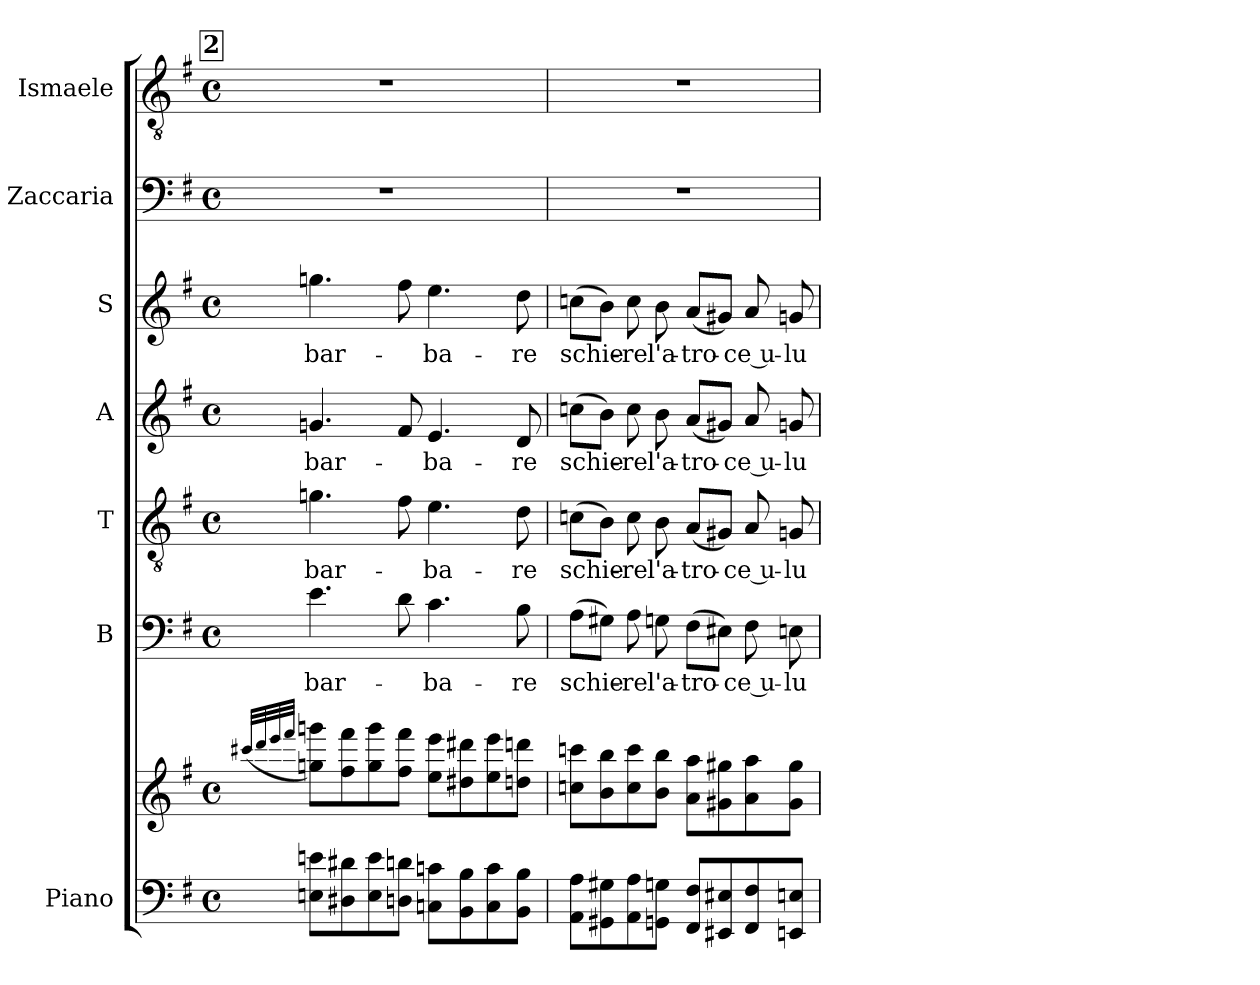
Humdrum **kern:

**kern	**kern	**kern	**text	**kern	**text	**kern	**text	**kern	**text	**kern	**kern
*part7	*part7	*part6	*part6	*part5	*part5	*part4	*part4	*part3	*part3	*part2	*part1
*staff8	*staff7	*staff6	*staff6	*staff5	*staff5	*staff4	*staff4	*staff3	*staff3	*staff2	*staff1
*I"Piano	*	*I"B	*	*I"T	*	*I"A	*	*I"S	*	*I"Zaccaria	*I"Ismaele
*I'Pno	*	*I'B	*	*I'T	*	*I'A	*	*I'S	*	*	*
!!LO:LB:g=z
*clefF4	*clefG2	*clefF4	*	*clefGv2	*	*clefG2	*	*clefG2	*	*clefF4	*clefGv2
*k[f#]	*k[f#]	*k[f#]	*	*k[f#]	*	*k[f#]	*	*k[f#]	*	*k[f#]	*k[f#]
*M4/4	*M4/4	*M4/4	*	*M4/4	*	*M4/4	*	*M4/4	*	*M4/4	*M4/4
*met(c)	*met(c)	*met(c)	*	*met(c)	*	*met(c)	*	*met(c)	*	*met(c)	*met(c)
!!LO:REH:place=s1:a:B:fs=14:t=2
=33	=33	=33	=33	=33	=33	=33	=33	=33	=33	=33	=33
.	(32qccc#X/LLL	.	.	.	.	.	.	.	.	.	.
.	32qddd/	.	.	.	.	.	.	.	.	.	.
.	32qeee/	.	.	.	.	.	.	.	.	.	.
.	32qfff#/JJJ	.	.	.	.	.	.	.	.	.	.
!	!	!	!LO:LY:b	!	!LO:LY:b	!	!LO:LY:b	!	!LO:LY:b	!	!
8En\ 8en\L	8ggn\ 8gggn\L)	4.e\	bar-	4.gn\	bar-	4.gn/	bar-	4.ggn\	bar-	1r	1r
8D#X\ 8d#X\	8ff#\ 8fff#\	.	.	.	.	.	.	.	.	.	.
8E\ 8e\	8gg\ 8ggg\	.	.	.	.	.	.	.	.	.	.
8Dn\ 8dn\J	8ff#\ 8fff#\J	8d\	.	8f#\	.	8f#/	.	8ff#\	.	.	.
!	!	!	!LO:LY:b	!	!LO:LY:b	!	!LO:LY:b	!	!LO:LY:b	!	!
8Cn\ 8cn\L	8ee\ 8eee\L	4.c\	-ba-	4.e\	-ba-	4.e/	-ba-	4.ee\	-ba-	.	.
8BB\ 8B\	8dd#X\ 8ddd#X\	.	.	.	.	.	.	.	.	.	.
8C\ 8c\	8ee\ 8eee\	.	.	.	.	.	.	.	.	.	.
!	!	!	!LO:LY:b	!	!LO:LY:b	!	!LO:LY:b	!	!LO:LY:b	!	!
8BB\ 8B\J	8ddn\ 8dddn\J	8B\	-re	8d\	-re	8d/	-re	8dd\	-re	.	.
=34	=34	=34	=34	=34	=34	=34	=34	=34	=34	=34	=34
!	!	!	!LO:LY:b	!	!LO:LY:b	!	!LO:LY:b	!	!LO:LY:b	!	!
8AA\ 8A\L	8ccn\ 8cccn\L	(>8A\L	schie-	(>8cn\L	schie-	(>8ccn\L	schie-	(>8ccn\L	schie-	1r	1r
8GG#X\ 8G#X\	8b\ 8bb\	8G#X\J)	.	8B\J)	.	8b\J)	.	8b\J)	.	.	.
!	!	!	!LO:LY:b	!	!LO:LY:b	!	!LO:LY:b	!	!LO:LY:b	!	!
8AA\ 8A\	8cc\ 8ccc\	8A\	-re	8c\	-re	8cc\	-re	8cc\	-re	.	.
!	!	!	!LO:LY:b	!	!LO:LY:b	!	!LO:LY:b	!	!LO:LY:b	!	!
8GGn\ 8Gn\J	8b\ 8bb\J	8Gn\	l'a-	8B\	l'a-	8b\	l'a-	8b\	l'a-	.	.
!	!	!	!LO:LY:b	!	!LO:LY:b	!	!LO:LY:b	!	!LO:LY:b	!	!
8FF#/ 8F#/L	8a\ 8aa\L	(>8F#\L	-tro-	(>8A/L	-tro-	(>8a/L	-tro-	(>8a/L	-tro-	.	.
8EE#X/ 8E#X/	8g#X\ 8gg#X\	8E#X\J)	.	8G#X/J)	.	8g#X/J)	.	8g#X/J)	.	.	.
!	!	!	!LO:LY:b	!	!LO:LY:b	!	!LO:LY:b	!	!LO:LY:b	!	!
8FF#/ 8F#/	8a\ 8aa\	8F#\	-ce u-	8A/	-ce u-	8a/	-ce u-	8a/	-ce u-	.	.
!	!	!	!LO:LY:b	!	!LO:LY:b	!	!LO:LY:b	!	!LO:LY:b	!	!
8EEn/ 8En/J	8g#\ 8gg#\J	8En\	-lu-	8Gn/	-lu-	8gn/	-lu-	8gn/	-lu-	.	.
=	=	=	=	=	=	=	=	=	=	=	=
*-	*-	*-	*-	*-	*-	*-	*-	*-	*-	*-	*-
